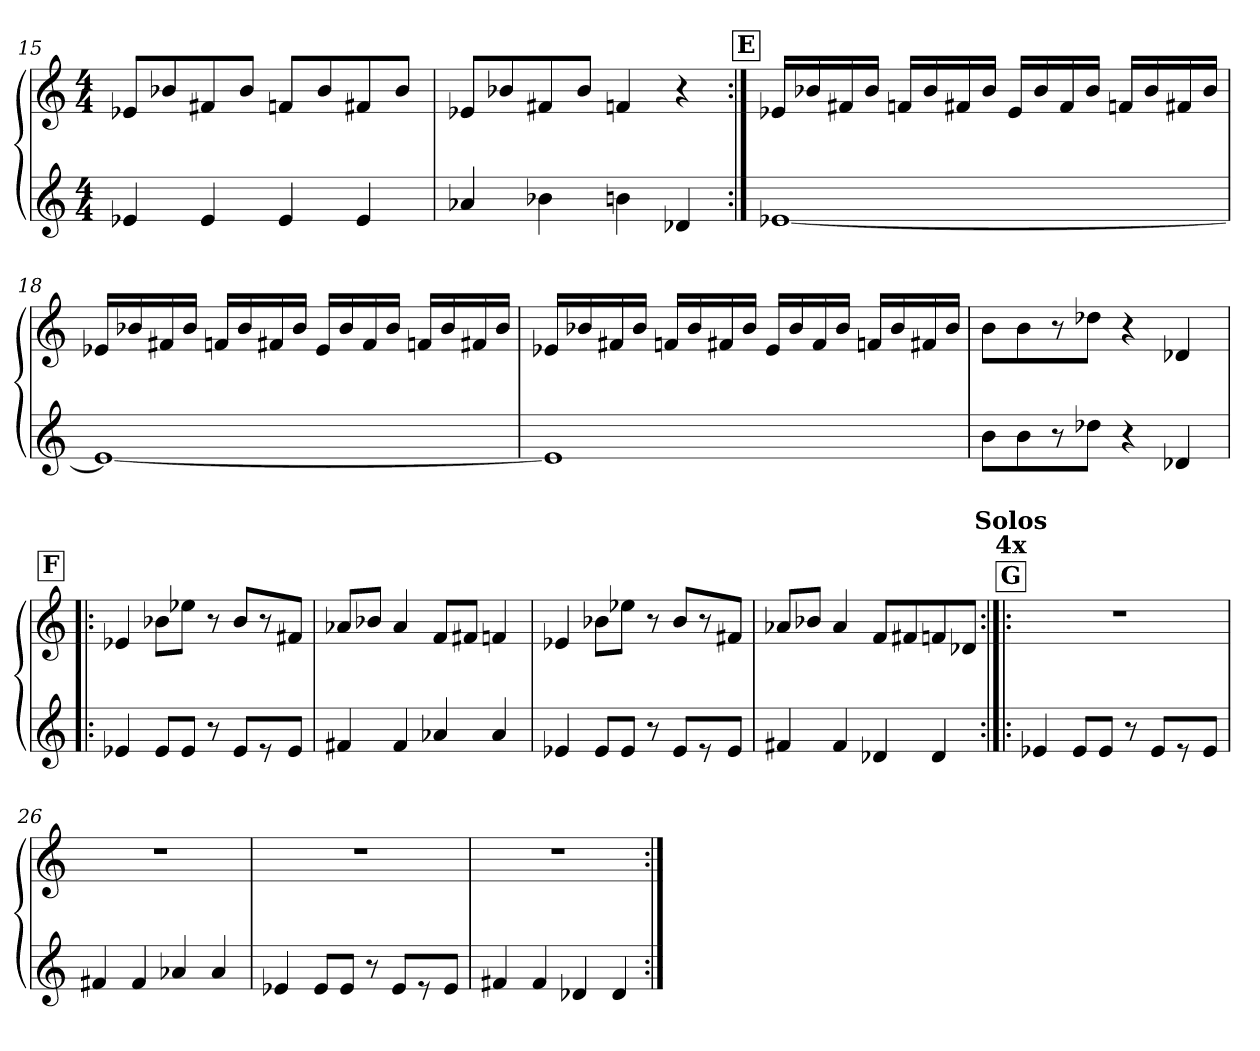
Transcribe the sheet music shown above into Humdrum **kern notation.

**kern	**kern
*part2	*part1
*staff2	*staff1
*clefG2	*clefG2
*k[]	*k[]
*C:	*C:
*M4/4	*M4/4
=15	=15
4e-X/	8e-X/L
.	8b-X/
4e-/	8f#X/
.	8b-/J
4e-/	8fn/L
.	8b-/
4e-/	8f#X/
.	8b-/J
=16	=16
4a-X/	8e-X/L
.	8b-X/
4b-X\	8f#X/
.	8b-/J
4bn\	4fn/
4d-X/	4r
!!LO:LB:g=z
!!LO:REH:place=s1:a:fs=15:t=E
=17:|!	=17:|!
[1e-X	16e-X/LL
.	16b-X/
.	16f#X/
.	16b-/JJ
.	16fn/LL
.	16b-/
.	16f#X/
.	16b-/JJ
.	16e-/LL
.	16b-/
.	16f#/
.	16b-/JJ
.	16fn/LL
.	16b-/
.	16f#X/
.	16b-/JJ
=18	=18
1e-_	16e-X/LL
.	16b-X/
.	16f#X/
.	16b-/JJ
.	16fn/LL
.	16b-/
.	16f#X/
.	16b-/JJ
.	16e-/LL
.	16b-/
.	16f#/
.	16b-/JJ
.	16fn/LL
.	16b-/
.	16f#X/
.	16b-/JJ
!!LO:PB:g=z
=19	=19
1e-]	16e-X/LL
.	16b-X/
.	16f#X/
.	16b-/JJ
.	16fn/LL
.	16b-/
.	16f#X/
.	16b-/JJ
.	16e-/LL
.	16b-/
.	16f#/
.	16b-/JJ
.	16fn/LL
.	16b-/
.	16f#X/
.	16b-/JJ
=20	=20
8b\L	8b\L
8b\	8b\
8r	8r
8dd-X\J	8dd-X\J
4r	4r
4d-X/	4d-X/
!!LO:LB:g=z
!!LO:REH:place=s1:a:fs=15:t=F
=21!|:	=21!|:
4e-X/	4e-X/
8e-/L	8b-X\L
8e-/J	8ee-X\J
8r	8r
8e-/L	8b-/L
8r	8r
8e-/J	8f#X/J
=22	=22
4f#X/	8a-X/L
.	8b-X/J
4f#/	4a-/
4a-X/	8f/L
.	8f#X/J
4a-/	4fn/
=23	=23
4e-X/	4e-X/
8e-/L	8b-X\L
8e-/J	8ee-X\J
8r	8r
8e-/L	8b-/L
8r	8r
8e-/J	8f#X/J
=24	=24
4f#X/	8a-X/L
.	8b-X/J
4f#/	4a-/
4d-X/	8f/L
.	8f#X/
4d-/	8fn/
.	8d-X/J
!!LO:LB:g=z
!!LO:REH:place=s1:a:fs=15:t=G
!!LO:REH:place=s1:b:enc=none:fs=15:t=4x
!!LO:REH:place=s1:b:enc=none:fs=15:t=Solos
=25:|!|:	=25:|!|:
4e-X/	1r
8e-/L	.
8e-/J	.
8r	.
8e-/L	.
8r	.
8e-/J	.
=26	=26
4f#X/	1r
4f#/	.
4a-X/	.
4a-/	.
=27	=27
4e-X/	1r
8e-/L	.
8e-/J	.
8r	.
8e-/L	.
8r	.
8e-/J	.
=28	=28
4f#X/	1r
4f#/	.
4d-X/	.
4d-/	.
=:|!	=:|!
*-	*-
